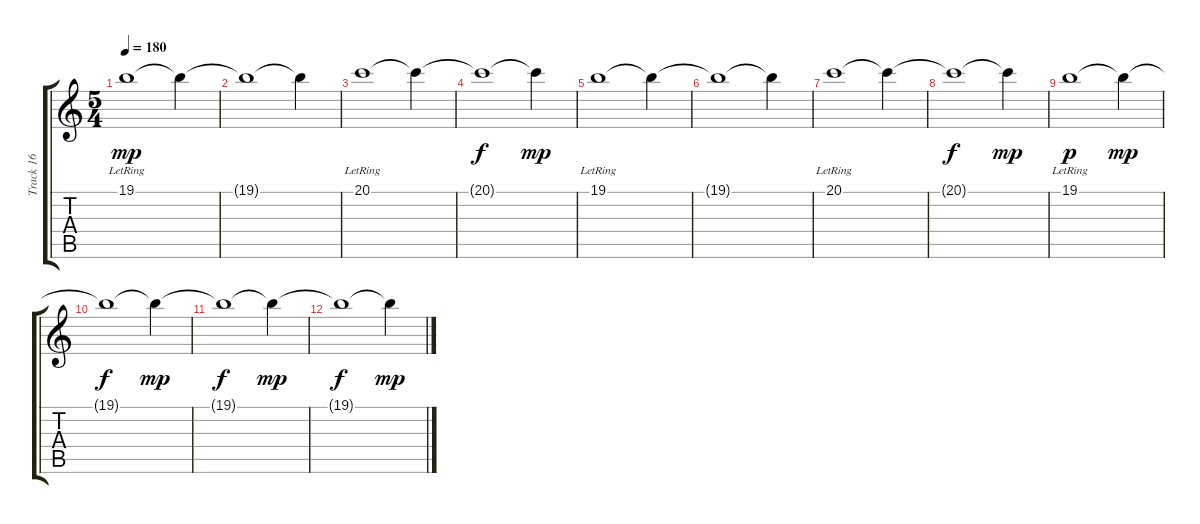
\track ("Track 16" "Track 16") {instrument churchorgan}
\staff {score tabs}
\tuning (E4 B3 G3 D3 A2 E2) {hide}
\ts (5 4)
\tempo 180
\clef g2
\ks c
19.1{lr}.1{dy mp} 19.1{t}.4 |
19.1{t}.1 19.1{t}.4 |
20.1{lr}.1 20.1{t}.4 |
20.1{t}.1{dy f} 20.1{t}.4{dy mp} |
19.1{lr}.1 19.1{t}.4 |
19.1{t}.1 19.1{t}.4 |
20.1{lr}.1 20.1{t}.4 |
20.1{t}.1{dy f} 20.1{t}.4{dy mp} |
19.1{lr}.1{dy p} 19.1{t}.4{dy mp} |
19.1{t}.1{dy f} 19.1{t}.4{dy mp} |
19.1{t}.1{dy f} 19.1{t}.4{dy mp} |
19.1{t}.1{dy f} 19.1{t}.4{dy mp}
